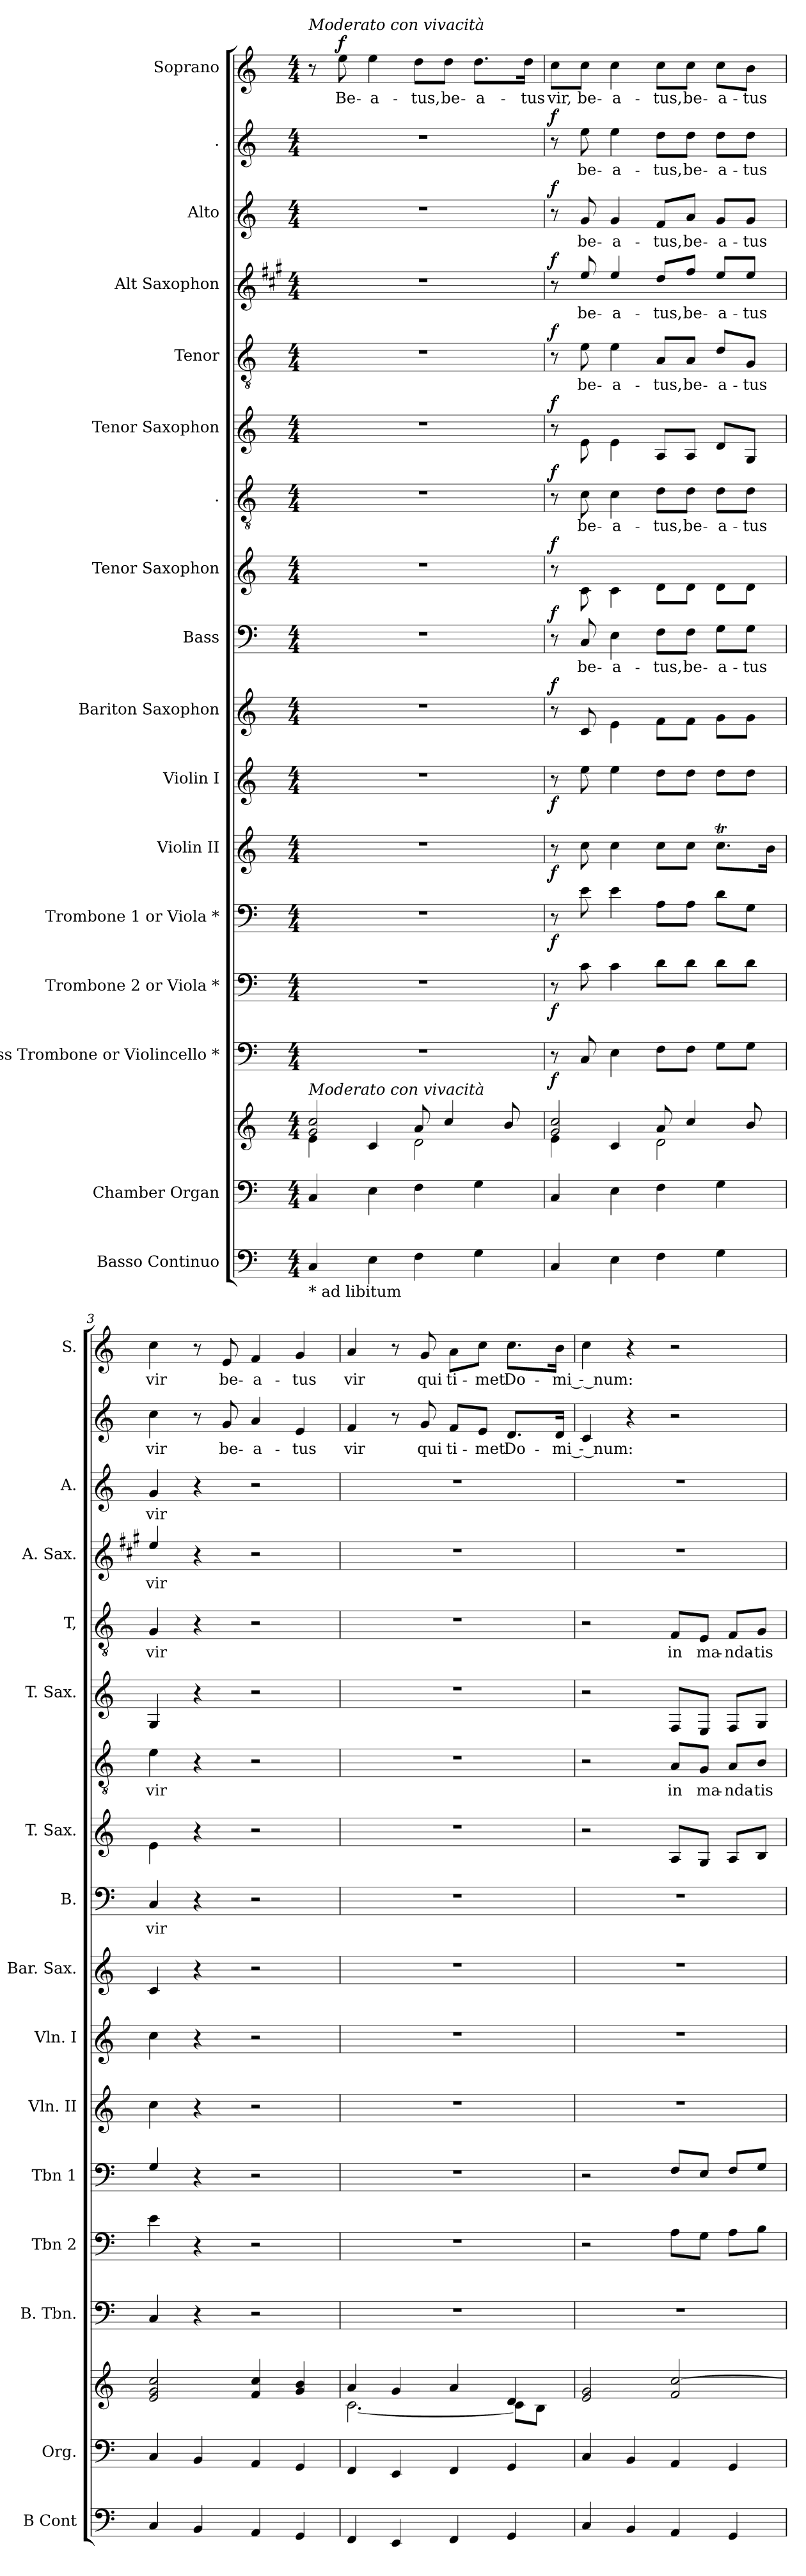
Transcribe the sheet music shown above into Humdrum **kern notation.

**kern	**kern	**kern	**kern	**dynam	**kern	**dynam	**kern	**dynam	**kern	**dynam	**kern	**dynam	**kern	**dynam	**kern	**text	**dynam	**kern	**dynam	**kern	**text	**dynam	**kern	**dynam	**kern	**text	**dynam	**kern	**text	**dynam	**kern	**text	**dynam	**kern	**text	**dynam	**kern	**text	**dynam
*part17	*part16	*part16	*part15	*part15	*part14	*part14	*part13	*part13	*part12	*part12	*part11	*part11	*part10	*part10	*part9	*part9	*part9	*part8	*part8	*part7	*part7	*part7	*part6	*part6	*part5	*part5	*part5	*part4	*part4	*part4	*part3	*part3	*part3	*part2	*part2	*part2	*part1	*part1	*part1
*staff18	*staff17	*staff16	*staff15	*staff15	*staff14	*staff14	*staff13	*staff13	*staff12	*staff12	*staff11	*staff11	*staff10	*staff10	*staff9	*staff9	*staff9	*staff8	*staff8	*staff7	*staff7	*staff7	*staff6	*staff6	*staff5	*staff5	*staff5	*staff4	*staff4	*staff4	*staff3	*staff3	*staff3	*staff2	*staff2	*staff2	*staff1	*staff1	*staff1
*I"Basso  Continuo	*I"Chamber  Organ	*	*I"Bass Trombone or Violincello *	*	*I"Trombone 2 or Viola *	*	*I"Trombone 1 or Viola *	*	*I"Violin II	*	*I"Violin I	*	*I"Bariton Saxophon	*	*I"Bass	*	*	*I"Tenor Saxophon	*	*I".	*	*	*I"Tenor Saxophon	*	*I"Tenor	*	*	*I"Alt Saxophon	*	*	*I"Alto	*	*	*I".	*	*	*I"Soprano	*	*
*I'B Cont	*I'Org.	*	*I'B. Tbn.	*	*I'Tbn 2	*	*I'Tbn 1	*	*I'Vln. II	*	*I'Vln. I	*	*I'Bar. Sax.	*	*I'B.	*	*	*I'T. Sax.	*	*	*	*	*I'T. Sax.	*	*I'T,	*	*	*I'A. Sax.	*	*	*I'A.	*	*	*	*	*	*I'S.	*	*
*clefF4	*clefF4	*clefG2	*clefF4	*	*clefF4	*	*clefF4	*	*clefG2	*	*clefG2	*	*clefG2	*	*clefF4	*	*	*clefG2	*	*clefGv2	*	*	*clefG2	*	*clefGv2	*	*	*clefG2	*	*	*clefG2	*	*	*clefG2	*	*	*clefG2	*	*
*ITrd7c12	*	*	*	*	*	*	*	*	*	*	*	*	*ITrd12c21	*	*	*	*	*ITrd8c14	*	*ITrd7c12	*	*	*ITrd8c14	*	*ITrd7c12	*	*	*ITrd5c9	*	*	*	*	*	*	*	*	*	*	*
*k[]	*k[]	*k[]	*k[]	*	*k[]	*	*k[]	*	*k[]	*	*k[]	*	*k[]	*	*k[]	*	*	*k[]	*	*k[]	*	*	*k[]	*	*k[]	*	*	*k[]	*	*	*k[]	*	*	*k[]	*	*	*k[]	*	*
*M4/4	*M4/4	*M4/4	*M4/4	*	*M4/4	*	*M4/4	*	*M4/4	*	*M4/4	*	*M4/4	*	*M4/4	*	*	*M4/4	*	*M4/4	*	*	*M4/4	*	*M4/4	*	*	*M4/4	*	*	*M4/4	*	*	*M4/4	*	*	*M4/4	*	*
*MM86	*MM86	*MM86	*MM86	*	*MM86	*	*MM86	*	*MM86	*	*MM86	*	*MM86	*	*MM86	*	*	*MM86	*	*MM86	*	*	*MM86	*	*MM86	*	*	*MM86	*	*	*MM86	*	*	*MM86	*	*	*MM86	*	*
=1	=1	=1	=1	=1	=1	=1	=1	=1	=1	=1	=1	=1	=1	=1	=1	=1	=1	=1	=1	=1	=1	=1	=1	=1	=1	=1	=1	=1	=1	=1	=1	=1	=1	=1	=1	=1	=1	=1	=1
*	*	*^	*	*	*	*	*	*	*	*	*	*	*	*	*	*	*	*	*	*	*	*	*	*	*	*	*	*	*	*	*	*	*	*	*	*	*	*	*
!	!	!	!	!	!	!	!	!	!	!	!	!	!	!	!	!	!	!	!	!	!	!	!	!	!	!	!	!	!	!	!	!	!	!	!	!	!	!LO:TX:a:i:t=Moderato con vivacità	!	!
!	!	!LO:TX:a:i:t=Moderato con vivacità	!	!	!	!	!	!	!	!	!	!	!	!	!	!	!	!	!	!	!	!	!	!	!	!	!	!	!	!	!	!	!	!	!	!	!	!	!	!
!LO:TX:b:t=*  ad libitum	!	!	!	!	!	!	!	!	!	!	!	!	!	!	!	!	!	!	!	!	!	!	!	!	!	!	!	!	!	!	!	!	!	!	!	!	!	!	!	!
4CC/	4C/	2g/ 2cc/	4e\	1r	.	1r	.	1r	.	1r	.	1r	.	1r	.	1r	.	.	1r	.	1r	.	.	1r	.	1r	.	.	1r	.	.	1r	.	.	1r	.	.	8r	.	.
!	!	!	!	!	!	!	!	!	!	!	!	!	!	!	!	!	!	!	!	!	!	!	!	!	!	!	!	!	!	!	!	!	!	!	!	!	!	!	!LO:LY:b	!LO:DY:a
.	.	.	.	.	.	.	.	.	.	.	.	.	.	.	.	.	.	.	.	.	.	.	.	.	.	.	.	.	.	.	.	.	.	.	.	.	.	8ee\	Be-	f
!	!	!	!	!	!	!	!	!	!	!	!	!	!	!	!	!	!	!	!	!	!	!	!	!	!	!	!	!	!	!	!	!	!	!	!	!	!	!	!LO:LY:b	!
4EE\	4E\	.	4c/	.	.	.	.	.	.	.	.	.	.	.	.	.	.	.	.	.	.	.	.	.	.	.	.	.	.	.	.	.	.	.	.	.	.	4ee\	-a-	.
!	!	!	!	!	!	!	!	!	!	!	!	!	!	!	!	!	!	!	!	!	!	!	!	!	!	!	!	!	!	!	!	!	!	!	!	!	!	!	!LO:LY:b	!
4FF\	4F\	8a/	2d\	.	.	.	.	.	.	.	.	.	.	.	.	.	.	.	.	.	.	.	.	.	.	.	.	.	.	.	.	.	.	.	.	.	.	8dd\L	-tus,	.
!	!	!	!	!	!	!	!	!	!	!	!	!	!	!	!	!	!	!	!	!	!	!	!	!	!	!	!	!	!	!	!	!	!	!	!	!	!	!	!LO:LY:b	!
.	.	4cc/	.	.	.	.	.	.	.	.	.	.	.	.	.	.	.	.	.	.	.	.	.	.	.	.	.	.	.	.	.	.	.	.	.	.	.	8dd\J	be-	.
!	!	!	!	!	!	!	!	!	!	!	!	!	!	!	!	!	!	!	!	!	!	!	!	!	!	!	!	!	!	!	!	!	!	!	!	!	!	!	!LO:LY:b	!
4GG\	4G\	.	.	.	.	.	.	.	.	.	.	.	.	.	.	.	.	.	.	.	.	.	.	.	.	.	.	.	.	.	.	.	.	.	.	.	.	8.dd\L	-a-	.
.	.	8b/	.	.	.	.	.	.	.	.	.	.	.	.	.	.	.	.	.	.	.	.	.	.	.	.	.	.	.	.	.	.	.	.	.	.	.	.	.	.
!	!	!	!	!	!	!	!	!	!	!	!	!	!	!	!	!	!	!	!	!	!	!	!	!	!	!	!	!	!	!	!	!	!	!	!	!	!	!	!LO:LY:b	!
.	.	.	.	.	.	.	.	.	.	.	.	.	.	.	.	.	.	.	.	.	.	.	.	.	.	.	.	.	.	.	.	.	.	.	.	.	.	16dd\Jk	-tus	.
=2	=2	=2	=2	=2	=2	=2	=2	=2	=2	=2	=2	=2	=2	=2	=2	=2	=2	=2	=2	=2	=2	=2	=2	=2	=2	=2	=2	=2	=2	=2	=2	=2	=2	=2	=2	=2	=2	=2	=2	=2
!	!	!	!	!	!LO:DY:b	!	!LO:DY:b	!	!LO:DY:b	!	!LO:DY:b	!	!LO:DY:b	!	!LO:DY:a	!	!	!LO:DY:a	!	!LO:DY:a	!	!	!LO:DY:a	!	!LO:DY:a	!	!	!LO:DY:a	!	!	!LO:DY:a	!	!	!LO:DY:a	!	!	!LO:DY:a	!	!LO:LY:b	!
4CC/	4C/	2g/ 2cc/	4e\	8r	f	8r	f	8r	f	8r	f	8r	f	8r	f	8r	.	f	8r	f	8r	.	f	8r	f	8r	.	f	8r	.	f	8r	.	f	8r	.	f	8cc\L	vir,	.
!	!	!	!	!	!	!	!	!	!	!	!	!	!	!	!	!	!LO:LY:b	!	!	!	!	!LO:LY:b	!	!	!	!	!LO:LY:b	!	!	!LO:LY:b	!	!	!LO:LY:b	!	!	!LO:LY:b	!	!	!LO:LY:b	!
.	.	.	.	8C/	.	8c\	.	8e\	.	8cc\	.	8ee\	.	8C/	.	8C/	be-	.	8C\	.	8C\	be-	.	8E\	.	8E\	be-	.	8g/	be-	.	8g/	be-	.	8ee\	be-	.	8cc\J	be-	.
!	!	!	!	!	!	!	!	!	!	!	!	!	!	!	!	!	!LO:LY:b	!	!	!	!	!LO:LY:b	!	!	!	!	!LO:LY:b	!	!	!LO:LY:b	!	!	!LO:LY:b	!	!	!LO:LY:b	!	!	!LO:LY:b	!
4EE\	4E\	.	4c/	4E\	.	4c\	.	4e\	.	4cc\	.	4ee\	.	4E\	.	4E\	-a-	.	4C\	.	4C\	-a-	.	4E\	.	4E\	-a-	.	4g/	-a-	.	4g/	-a-	.	4ee\	-a-	.	4cc\	-a-	.
!	!	!	!	!	!	!	!	!	!	!	!	!	!	!	!	!	!LO:LY:b	!	!	!	!	!LO:LY:b	!	!	!	!	!LO:LY:b	!	!	!LO:LY:b	!	!	!LO:LY:b	!	!	!LO:LY:b	!	!	!LO:LY:b	!
4FF\	4F\	8a/	2d\	8F\L	.	8d\L	.	8A\L	.	8cc\L	.	8dd\L	.	8F\L	.	8F\L	-tus,	.	8D\L	.	8D\L	-tus,	.	8AA/L	.	8AA/L	-tus,	.	8f/L	-tus,	.	8f/L	-tus,	.	8dd\L	-tus,	.	8cc\L	-tus,	.
!	!	!	!	!	!	!	!	!	!	!	!	!	!	!	!	!	!LO:LY:b	!	!	!	!	!LO:LY:b	!	!	!	!	!LO:LY:b	!	!	!LO:LY:b	!	!	!LO:LY:b	!	!	!LO:LY:b	!	!	!LO:LY:b	!
.	.	4cc/	.	8F\J	.	8d\J	.	8A\J	.	8cc\J	.	8dd\J	.	8F\J	.	8F\J	be-	.	8D\J	.	8D\J	be-	.	8AA/J	.	8AA/J	be-	.	8a/J	be-	.	8a/J	be-	.	8dd\J	be-	.	8cc\J	be-	.
!	!	!	!	!	!	!	!	!	!	!	!	!	!	!	!	!	!LO:LY:b	!	!	!	!	!LO:LY:b	!	!	!	!	!LO:LY:b	!	!	!LO:LY:b	!	!	!LO:LY:b	!	!	!LO:LY:b	!	!	!LO:LY:b	!
4GG\	4G\	.	.	8G\L	.	8d\L	.	8d\L	.	8.ccT\L	.	8dd\L	.	8G\L	.	8G\L	-a-	.	8D\L	.	8D\L	-a-	.	8D/L	.	8D/L	-a-	.	8g/L	-a-	.	8g/L	-a-	.	8dd\L	-a-	.	8cc\L	-a-	.
!	!	!	!	!	!	!	!	!	!	!	!	!	!	!	!	!	!LO:LY:b	!	!	!	!	!LO:LY:b	!	!	!	!	!LO:LY:b	!	!	!LO:LY:b	!	!	!LO:LY:b	!	!	!LO:LY:b	!	!	!LO:LY:b	!
.	.	8b/	.	8G\J	.	8d\J	.	8G\J	.	.	.	8dd\J	.	8G\J	.	8G\J	-tus	.	8D\J	.	8D\J	-tus	.	8GG/J	.	8GG/J	-tus	.	8g/J	-tus	.	8g/J	-tus	.	8dd\J	-tus	.	8b\J	-tus	.
.	.	.	.	.	.	.	.	.	.	16b\Jk	.	.	.	.	.	.	.	.	.	.	.	.	.	.	.	.	.	.	.	.	.	.	.	.	.	.	.	.	.	.
*	*	*v	*v	*	*	*	*	*	*	*	*	*	*	*	*	*	*	*	*	*	*	*	*	*	*	*	*	*	*	*	*	*	*	*	*	*	*	*	*	*
=3	=3	=3	=3	=3	=3	=3	=3	=3	=3	=3	=3	=3	=3	=3	=3	=3	=3	=3	=3	=3	=3	=3	=3	=3	=3	=3	=3	=3	=3	=3	=3	=3	=3	=3	=3	=3	=3	=3	=3
!	!	!	!	!	!	!	!	!	!	!	!	!	!	!	!	!LO:LY:b	!	!	!	!	!LO:LY:b	!	!	!	!	!LO:LY:b	!	!	!LO:LY:b	!	!	!LO:LY:b	!	!	!LO:LY:b	!	!	!LO:LY:b	!
4CC/	4C/	2e/ 2g/ 2cc/	4C/	.	4e\	.	4G/	.	4cc\	.	4cc\	.	4C/	.	4C/	vir	.	4E\	.	4E\	vir	.	4GG/	.	4GG/	vir	.	4g/	vir	.	4g/	vir	.	4cc\	vir	.	4cc\	vir	.
4BBB/	4BB/	.	4r	.	4r	.	4r	.	4r	.	4r	.	4r	.	4r	.	.	4r	.	4r	.	.	4r	.	4r	.	.	4r	.	.	4r	.	.	8r	.	.	8r	.	.
!	!	!	!	!	!	!	!	!	!	!	!	!	!	!	!	!	!	!	!	!	!	!	!	!	!	!	!	!	!	!	!	!	!	!	!LO:LY:b	!	!	!LO:LY:b	!
.	.	.	.	.	.	.	.	.	.	.	.	.	.	.	.	.	.	.	.	.	.	.	.	.	.	.	.	.	.	.	.	.	.	8g/	be-	.	8e/	be-	.
!	!	!	!	!	!	!	!	!	!	!	!	!	!	!	!	!	!	!	!	!	!	!	!	!	!	!	!	!	!	!	!	!	!	!	!LO:LY:b	!	!	!LO:LY:b	!
4AAA/	4AA/	4f/ 4cc/	2r	.	2r	.	2r	.	2r	.	2r	.	2r	.	2r	.	.	2r	.	2r	.	.	2r	.	2r	.	.	2r	.	.	2r	.	.	4a/	-a-	.	4f/	-a-	.
!	!	!	!	!	!	!	!	!	!	!	!	!	!	!	!	!	!	!	!	!	!	!	!	!	!	!	!	!	!	!	!	!	!	!	!LO:LY:b	!	!	!LO:LY:b	!
4GGG/	4GG/	4g/ 4b/	.	.	.	.	.	.	.	.	.	.	.	.	.	.	.	.	.	.	.	.	.	.	.	.	.	.	.	.	.	.	.	4e/	-tus	.	4g/	-tus	.
=4	=4	=4	=4	=4	=4	=4	=4	=4	=4	=4	=4	=4	=4	=4	=4	=4	=4	=4	=4	=4	=4	=4	=4	=4	=4	=4	=4	=4	=4	=4	=4	=4	=4	=4	=4	=4	=4	=4	=4
*	*	*^	*	*	*	*	*	*	*	*	*	*	*	*	*	*	*	*	*	*	*	*	*	*	*	*	*	*	*	*	*	*	*	*	*	*	*	*	*
!	!	!	!	!	!	!	!	!	!	!	!	!	!	!	!	!	!	!	!	!	!	!	!	!	!	!	!	!	!	!	!	!	!	!	!	!LO:LY:b	!	!	!LO:LY:b	!
4FFF/	4FF/	4a/	[2.c\	1r	.	1r	.	1r	.	1r	.	1r	.	1r	.	1r	.	.	1r	.	1r	.	.	1r	.	1r	.	.	1r	.	.	1r	.	.	4f/	vir	.	4a/	vir	.
4EEE/	4EE/	4g/	.	.	.	.	.	.	.	.	.	.	.	.	.	.	.	.	.	.	.	.	.	.	.	.	.	.	.	.	.	.	.	.	8r	.	.	8r	.	.
!	!	!	!	!	!	!	!	!	!	!	!	!	!	!	!	!	!	!	!	!	!	!	!	!	!	!	!	!	!	!	!	!	!	!	!	!LO:LY:b	!	!	!LO:LY:b	!
.	.	.	.	.	.	.	.	.	.	.	.	.	.	.	.	.	.	.	.	.	.	.	.	.	.	.	.	.	.	.	.	.	.	.	8g/	qui	.	8g/	qui	.
!	!	!	!	!	!	!	!	!	!	!	!	!	!	!	!	!	!	!	!	!	!	!	!	!	!	!	!	!	!	!	!	!	!	!	!	!LO:LY:b	!	!	!LO:LY:b	!
4FFF/	4FF/	4a/	.	.	.	.	.	.	.	.	.	.	.	.	.	.	.	.	.	.	.	.	.	.	.	.	.	.	.	.	.	.	.	.	8f/L	ti-	.	8a\L	ti-	.
!	!	!	!	!	!	!	!	!	!	!	!	!	!	!	!	!	!	!	!	!	!	!	!	!	!	!	!	!	!	!	!	!	!	!	!	!LO:LY:b	!	!	!LO:LY:b	!
.	.	.	.	.	.	.	.	.	.	.	.	.	.	.	.	.	.	.	.	.	.	.	.	.	.	.	.	.	.	.	.	.	.	.	8e/J	-met	.	8cc\J	-met	.
!	!	!	!	!	!	!	!	!	!	!	!	!	!	!	!	!	!	!	!	!	!	!	!	!	!	!	!	!	!	!	!	!	!	!	!	!LO:LY:b	!	!	!LO:LY:b	!
4GGG/	4GG/	4d/	8c\L]	.	.	.	.	.	.	.	.	.	.	.	.	.	.	.	.	.	.	.	.	.	.	.	.	.	.	.	.	.	.	.	8.d/L	Do-	.	8.cc\L	Do-	.
.	.	.	8B\J	.	.	.	.	.	.	.	.	.	.	.	.	.	.	.	.	.	.	.	.	.	.	.	.	.	.	.	.	.	.	.	.	.	.	.	.	.
!	!	!	!	!	!	!	!	!	!	!	!	!	!	!	!	!	!	!	!	!	!	!	!	!	!	!	!	!	!	!	!	!	!	!	!	!LO:LY:b	!	!	!LO:LY:b	!
.	.	.	.	.	.	.	.	.	.	.	.	.	.	.	.	.	.	.	.	.	.	.	.	.	.	.	.	.	.	.	.	.	.	.	16d/Jk	-mi --	.	16b\Jk	-mi --	.
*	*	*v	*v	*	*	*	*	*	*	*	*	*	*	*	*	*	*	*	*	*	*	*	*	*	*	*	*	*	*	*	*	*	*	*	*	*	*	*	*	*
=5	=5	=5	=5	=5	=5	=5	=5	=5	=5	=5	=5	=5	=5	=5	=5	=5	=5	=5	=5	=5	=5	=5	=5	=5	=5	=5	=5	=5	=5	=5	=5	=5	=5	=5	=5	=5	=5	=5	=5
!	!	!	!	!	!	!	!	!	!	!	!	!	!	!	!	!	!	!	!	!	!	!	!	!	!	!	!	!	!	!	!	!	!	!	!LO:LY:b	!	!	!LO:LY:b	!
4CC/	4C/	2e/ 2g/	1r	.	2r	.	2r	.	1r	.	1r	.	1r	.	1r	.	.	2r	.	2r	.	.	2r	.	2r	.	.	1r	.	.	1r	.	.	4c/	-- num:	.	4cc\	-- num:	.
4BBB/	4BB/	.	.	.	.	.	.	.	.	.	.	.	.	.	.	.	.	.	.	.	.	.	.	.	.	.	.	.	.	.	.	.	.	4r	.	.	4r	.	.
!	!	!	!	!	!	!	!	!	!	!	!	!	!	!	!	!	!	!	!	!	!LO:LY:b	!	!	!	!	!LO:LY:b	!	!	!	!	!	!	!	!	!	!	!	!	!
4AAA/	4AA/	2f/ [2cc/	.	.	8A\L	.	8F/L	.	.	.	.	.	.	.	.	.	.	8AA/L	.	8AA/L	in	.	8FF/L	.	8FF/L	in	.	.	.	.	.	.	.	2r	.	.	2r	.	.
!	!	!	!	!	!	!	!	!	!	!	!	!	!	!	!	!	!	!	!	!	!LO:LY:b	!	!	!	!	!LO:LY:b	!	!	!	!	!	!	!	!	!	!	!	!	!
.	.	.	.	.	8G\J	.	8E/J	.	.	.	.	.	.	.	.	.	.	8GG/J	.	8GG/J	ma-	.	8EE/J	.	8EE/J	ma-	.	.	.	.	.	.	.	.	.	.	.	.	.
!	!	!	!	!	!	!	!	!	!	!	!	!	!	!	!	!	!	!	!	!	!LO:LY:b	!	!	!	!	!LO:LY:b	!	!	!	!	!	!	!	!	!	!	!	!	!
4GGG/	4GG/	.	.	.	8A\L	.	8F/L	.	.	.	.	.	.	.	.	.	.	8AA/L	.	8AA/L	-nda-	.	8FF/L	.	8FF/L	-nda-	.	.	.	.	.	.	.	.	.	.	.	.	.
!	!	!	!	!	!	!	!	!	!	!	!	!	!	!	!	!	!	!	!	!	!LO:LY:b	!	!	!	!	!LO:LY:b	!	!	!	!	!	!	!	!	!	!	!	!	!
.	.	.	.	.	8B\J	.	8G/J	.	.	.	.	.	.	.	.	.	.	8BB/J	.	8BB/J	-tis	.	8GG/J	.	8GG/J	-tis	.	.	.	.	.	.	.	.	.	.	.	.	.
=	=	=	=	=	=	=	=	=	=	=	=	=	=	=	=	=	=	=	=	=	=	=	=	=	=	=	=	=	=	=	=	=	=	=	=	=	=	=	=
*-	*-	*-	*-	*-	*-	*-	*-	*-	*-	*-	*-	*-	*-	*-	*-	*-	*-	*-	*-	*-	*-	*-	*-	*-	*-	*-	*-	*-	*-	*-	*-	*-	*-	*-	*-	*-	*-	*-	*-
